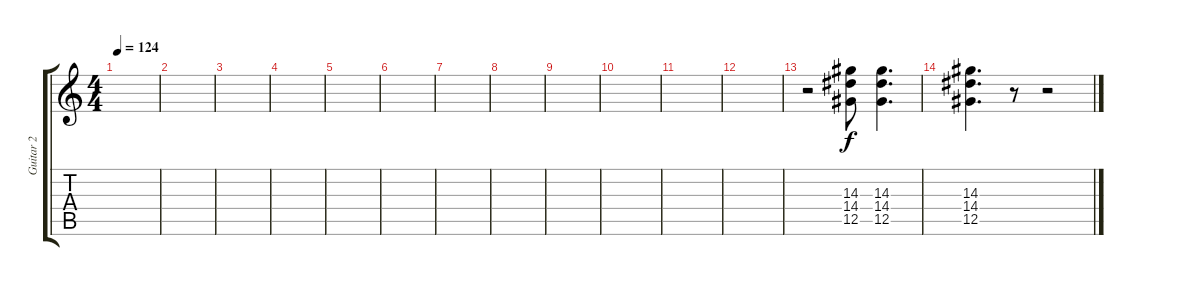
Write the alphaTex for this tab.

\track ("Guitar 2" "Guitar 2") {instrument distortionguitar}
\staff {score tabs}
\tuning (Eb4 Bb3 Gb3 Db3 Ab2 Eb2) {hide}
\ts (4 4)
\tempo 124
\clef g2
\ks c
|
|
|
|
|
|
|
|
|
|
|
|
r.2 (14.3 14.4 12.5).8 (14.3 14.4 12.5).4{d} |
(14.3 14.4 12.5).4{d} r.8 r.2
